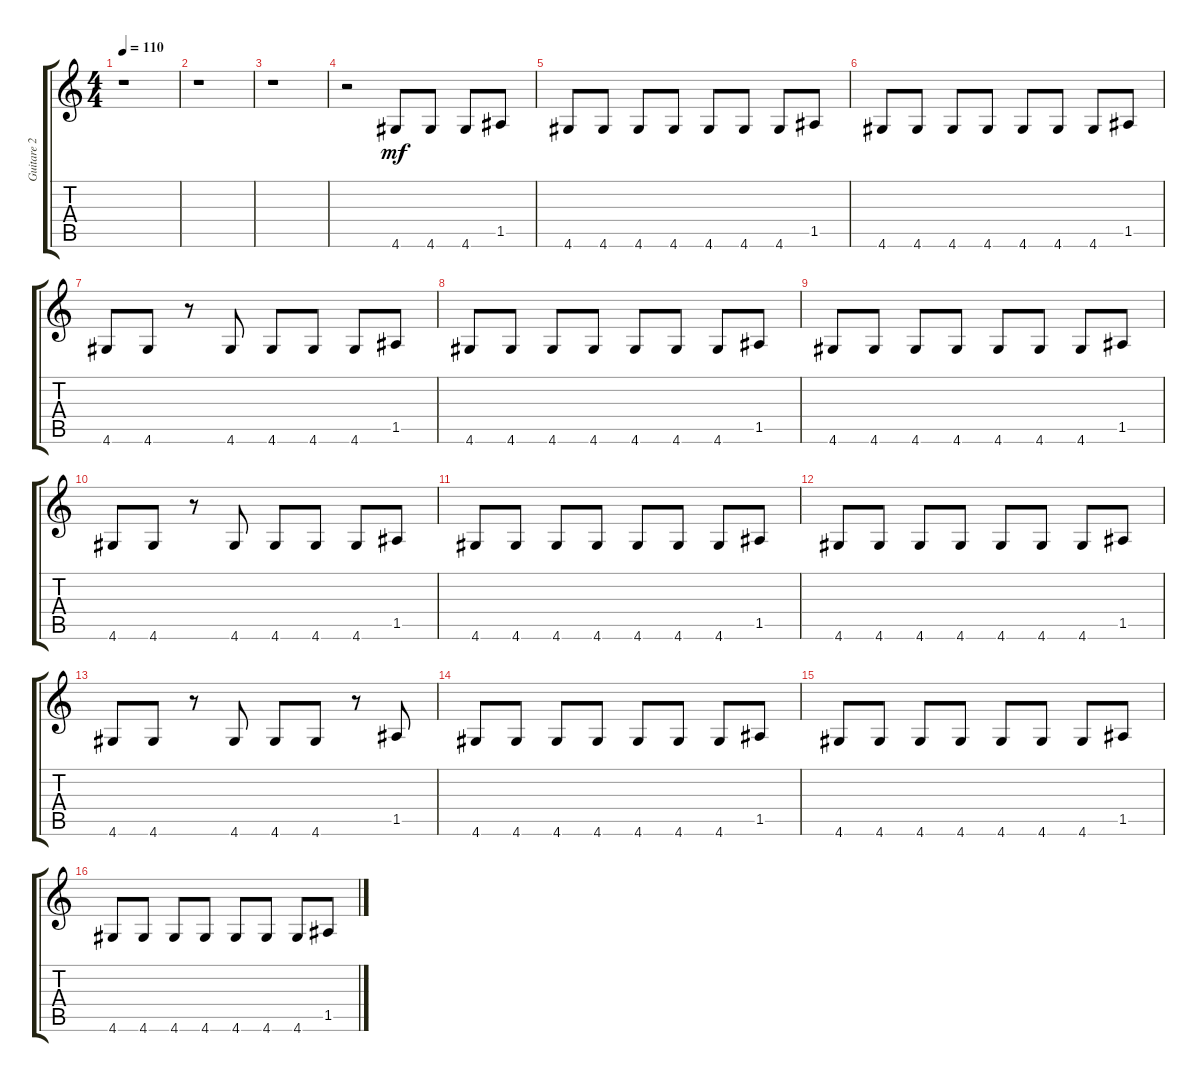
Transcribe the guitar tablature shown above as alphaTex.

\track ("Guitare 2" "Guitare 2") {instrument acousticguitarnylon}
\staff {score tabs}
\tuning (E4 B3 G3 D3 A2 E2) {hide}
\ts (4 4)
\tempo 110
\clef g2
\ks c
r.1{dy mf instrument acousticguitarnylon} |
r.1 |
r.1 |
r.2 4.6.8 4.6.8 4.6.8 1.5.8 |
4.6.8 4.6.8 4.6.8 4.6.8 4.6.8 4.6.8 4.6.8 1.5.8 |
4.6.8 4.6.8 4.6.8 4.6.8 4.6.8 4.6.8 4.6.8 1.5.8 |
4.6.8 4.6.8 r.8 4.6.8 4.6.8 4.6.8 4.6.8 1.5.8 |
4.6.8 4.6.8 4.6.8 4.6.8 4.6.8 4.6.8 4.6.8 1.5.8 |
4.6.8 4.6.8 4.6.8 4.6.8 4.6.8 4.6.8 4.6.8 1.5.8 |
4.6.8 4.6.8 r.8 4.6.8 4.6.8 4.6.8 4.6.8 1.5.8 |
4.6.8 4.6.8 4.6.8 4.6.8 4.6.8 4.6.8 4.6.8 1.5.8 |
4.6.8 4.6.8 4.6.8 4.6.8 4.6.8 4.6.8 4.6.8 1.5.8 |
4.6.8 4.6.8 r.8 4.6.8 4.6.8 4.6.8 r.8 1.5.8 |
4.6.8 4.6.8 4.6.8 4.6.8 4.6.8 4.6.8 4.6.8 1.5.8 |
4.6.8 4.6.8 4.6.8 4.6.8 4.6.8 4.6.8 4.6.8 1.5.8 |
4.6.8 4.6.8 4.6.8 4.6.8 4.6.8 4.6.8 4.6.8 1.5.8
